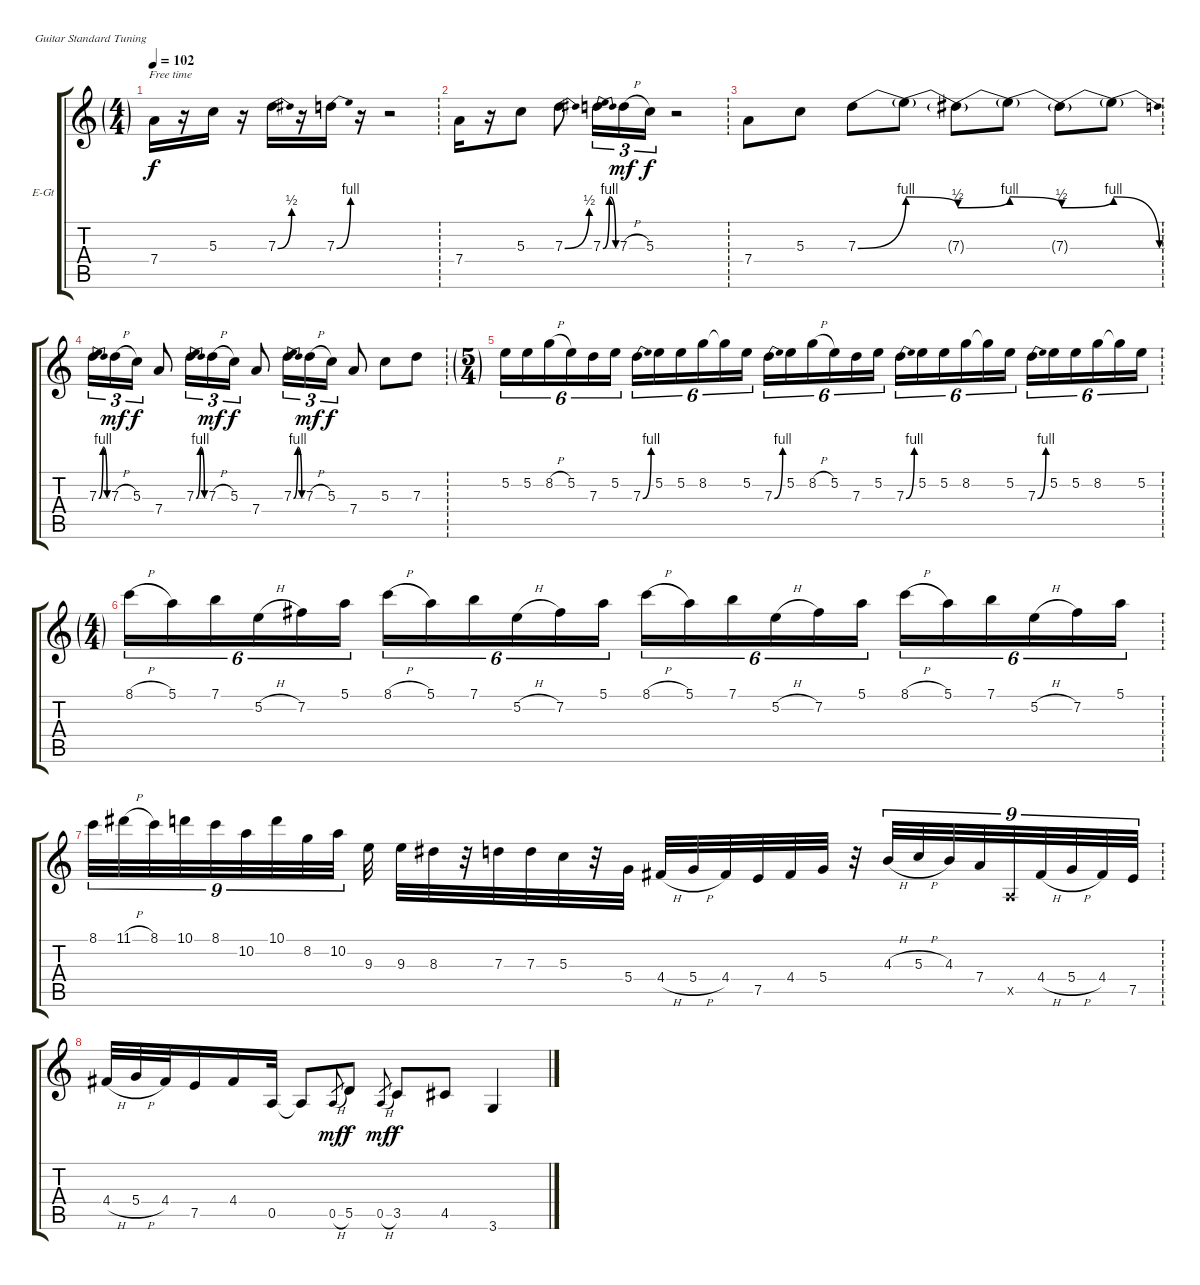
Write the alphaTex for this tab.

\bracketExtendMode groupsimilarinstruments
\firstSystemTrackNameOrientation horizontal
\otherSystemsTrackNameOrientation horizontal
\track ("Jimmy Page 1" "E-Gt") {instrument distortionguitar}
\staff {score tabs}
\tuning (E4 B3 G3 D3 A2 E2)
\ts (4 4)
\ft
\tempo 102
\clef g2
\ks c
7.4.16{dy f} r.16 5.3.16 r.16 7.3{be (bend 0 0 60 2)}.16 r.16 7.3{be (bend 0 0 60 4)}.16 r.16 r.2 |
\ft
7.4.16 r.16 5.3.8 7.3{be (bend 0 0 60 2)}.8 7.3{be (bendrelease 0 0 30 4 30 4 60 0)}.16{tu (3 2)} 7.3{h}.16{tu (3 2) dy mf} 5.3.16{tu (3 2) dy f} r.2 |
\ft
7.4.8 5.3.8 7.3{be (bend 0 0 60 4)}.8 7.3{be (release 0 4 60 2) t}.8 7.3{be (bend 0 2 60 4) t}.8 7.3{be (release 0 4 60 2) t}.8 7.3{be (bend 0 2 60 4) t}.8 7.3{be (release 0 4 60 0) t}.8 |
\ft
7.3{be (bendrelease 0 0 30 4 30 4 60 0)}.16{tu (3 2)} 7.3{h}.16{tu (3 2) dy mf} 5.3.16{tu (3 2) dy f} 7.4.8 7.3{be (bendrelease 0 0 30 4 30 4 60 0)}.16{tu (3 2)} 7.3{h}.16{tu (3 2) dy mf} 5.3.16{tu (3 2) dy f} 7.4.8 7.3{be (bendrelease 0 0 30 4 30 4 60 0)}.16{tu (3 2)} 7.3{h}.16{tu (3 2) dy mf} 5.3.16{tu (3 2) dy f} 7.4.8 5.3.8 7.3.8 |
\ts (5 4)
\ft
5.2.16{tu (6 4)} 5.2.16{tu (6 4)} 8.2{h}.16{tu (6 4)} 5.2.16{tu (6 4)} 7.3.16{tu (6 4)} 5.2.16{tu (6 4)} 7.3{be (bend 0 0 60 4)}.16{tu (6 4)} 5.2.16{tu (6 4)} 5.2.16{tu (6 4)} 8.2.16{tu (6 4)} 8.2{t}.16{tu (6 4)} 5.2.16{tu (6 4)} 7.3{be (bend 0 0 60 4)}.16{tu (6 4)} 5.2.16{tu (6 4)} 8.2{h}.16{tu (6 4)} 5.2.16{tu (6 4)} 7.3.16{tu (6 4)} 5.2.16{tu (6 4)} 7.3{be (bend 0 0 60 4)}.16{tu (6 4)} 5.2.16{tu (6 4)} 5.2.16{tu (6 4)} 8.2.16{tu (6 4)} 8.2{t}.16{tu (6 4)} 5.2.16{tu (6 4)} 7.3{be (bend 0 0 60 4)}.16{tu (6 4)} 5.2.16{tu (6 4)} 5.2.16{tu (6 4)} 8.2.16{tu (6 4)} 8.2{t}.16{tu (6 4)} 5.2.16{tu (6 4)} |
\ts (4 4)
\ft
8.1{h}.16{tu (6 4)} 5.1.16{tu (6 4)} 7.1.16{tu (6 4)} 5.2{h}.16{tu (6 4)} 7.2.16{tu (6 4)} 5.1.16{tu (6 4)} 8.1{h}.16{tu (6 4)} 5.1.16{tu (6 4)} 7.1.16{tu (6 4)} 5.2{h}.16{tu (6 4)} 7.2.16{tu (6 4)} 5.1.16{tu (6 4)} 8.1{h}.16{tu (6 4)} 5.1.16{tu (6 4)} 7.1.16{tu (6 4)} 5.2{h}.16{tu (6 4)} 7.2.16{tu (6 4)} 5.1.16{tu (6 4)} 8.1{h}.16{tu (6 4)} 5.1.16{tu (6 4)} 7.1.16{tu (6 4)} 5.2{h}.16{tu (6 4)} 7.2.16{tu (6 4)} 5.1.16{tu (6 4)} |
\ft
8.1.32{tu (9 8)} 11.1{h}.32{tu (9 8)} 8.1.32{tu (9 8)} 10.1.32{tu (9 8)} 8.1.32{tu (9 8)} 10.2.32{tu (9 8)} 10.1.32{tu (9 8)} 8.2.32{tu (9 8)} 10.2.32{tu (9 8)} 9.3.32 9.3.32 8.3.32 r.32 7.3.32 7.3.32 5.3.32 r.32 5.4.32 4.4{h}.32 5.4{h}.32 4.4.32 7.5.32 4.4.32 5.4.32 r.32 4.3{h}.32{tu (9 8)} 5.3{h}.32{tu (9 8)} 4.3.32{tu (9 8)} 7.4.32{tu (9 8)} 0.5{x}.32{tu (9 8)} 4.4{h}.32{tu (9 8)} 5.4{h}.32{tu (9 8)} 4.4.32{tu (9 8)} 7.5.32{tu (9 8)} |
\ft
4.4{h}.32 5.4{h}.32 4.4.32 7.5.16 4.4.16 0.5.32 0.5{t}.8 0.5{h}.8{gr dy mf} 5.5.8{dy f} 0.5{h}.8{gr dy mf} 3.5.8{dy f} 4.5.8 3.6.4
